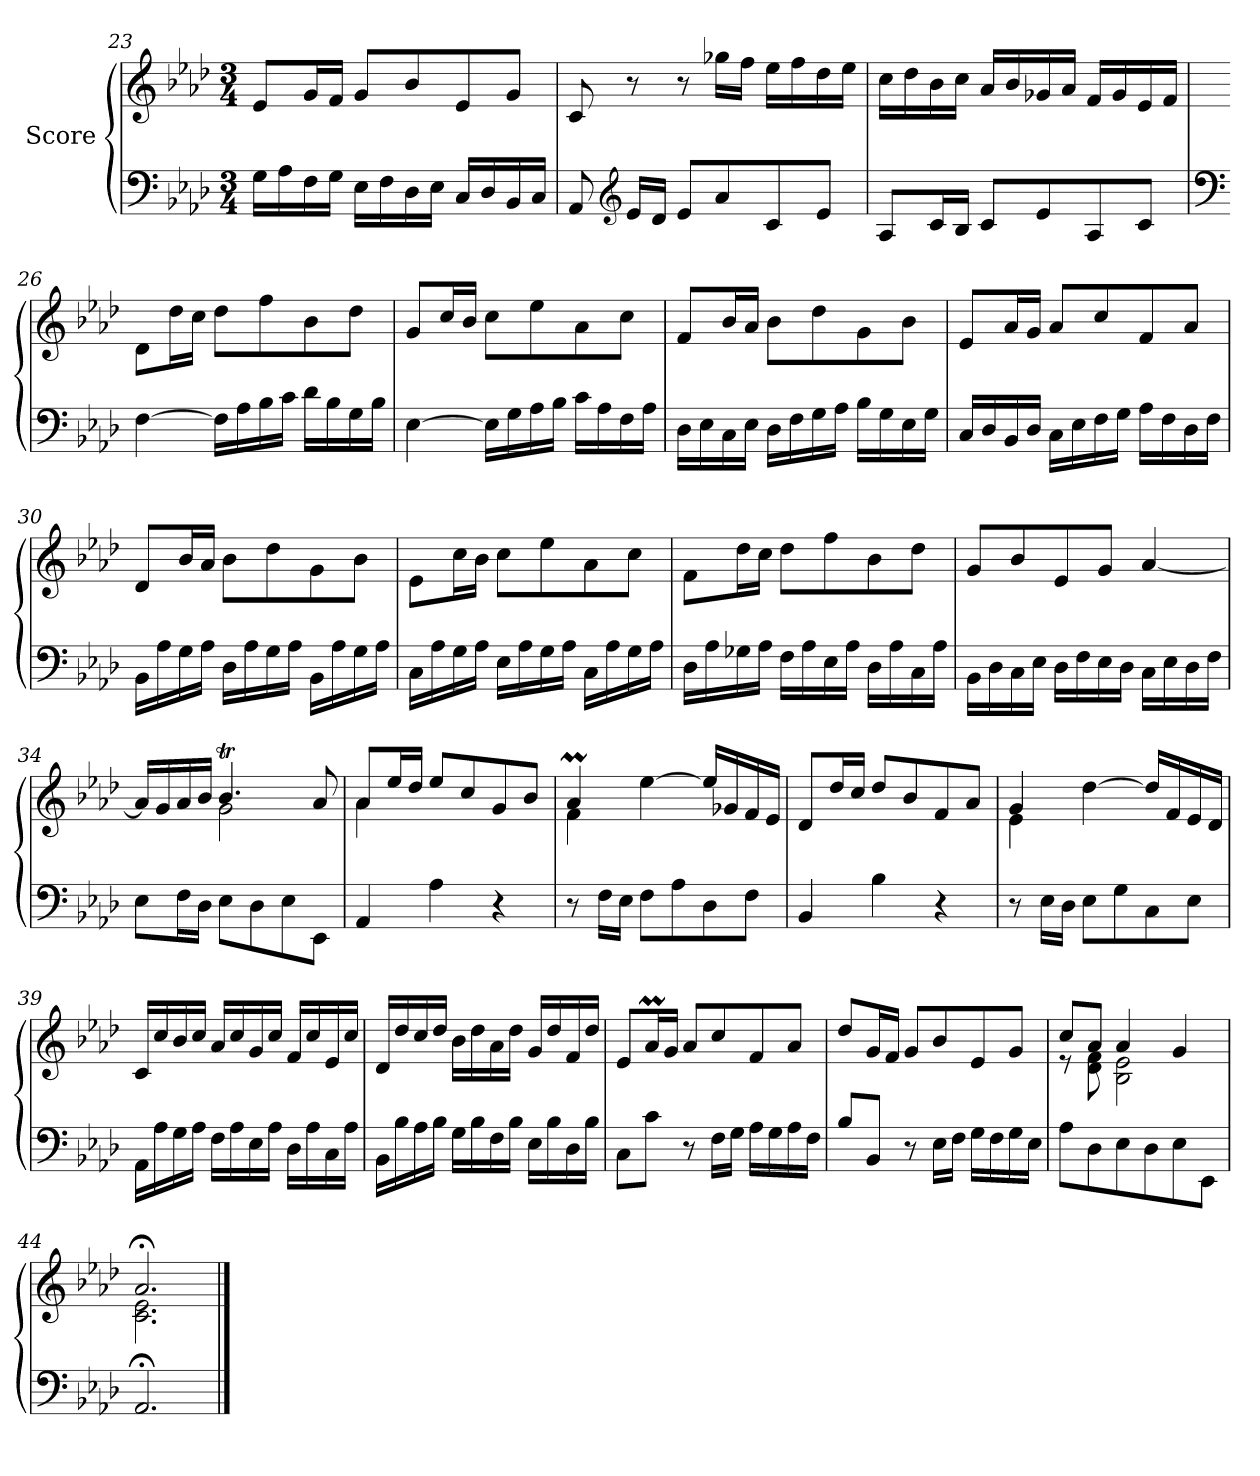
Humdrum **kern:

**kern	**kern
*part1	*part1
*staff2	*staff1
*I"Score	*
*clefF4	*clefG2
*k[b-e-a-d-]	*k[b-e-a-d-]
*M3/4	*M3/4
=23	=23
16G\LL	8e-/L
16A-\	.
16F\	16g/L
16G\JJ	16f/JJ
16E-\LL	8g/L
16F\	.
16D-\	8b-/
16E-\JJ	.
16C/LL	8e-/
16D-/	.
16BB-/	8g/J
16C/JJ	.
!!LO:LB:g=z
=24	=24
8AA-/	8c/
*clefG2	*
16e-/LL	8r
16d-/JJ	.
8e-/L	8r
8a-/	16gg-X\LL
.	16ff\JJ
8c/	16ee-\LL
.	16ff\
8e-/J	16dd-\
.	16ee-\JJ
=25	=25
8A-/L	16cc\LL
.	16dd-\
16c/L	16b-\
16B-/JJ	16cc\JJ
8c/L	16a-/LL
.	16b-/
8e-/	16g-X/
.	16a-/JJ
8A-/	16f/LL
.	16g-/
8c/J	16e-/
.	16f/JJ
=26	=26
*clefF4	*
[4F\	8d-\L
.	16dd-\L
.	16cc\JJ
16F\LL]	8dd-\L
16A-\	.
16B-\	8ff\
16c\JJ	.
16d-\LL	8b-\
16B-\	.
16G\	8dd-\J
16B-\JJ	.
!!LO:LB:g=z
=27	=27
[4E-\	8g/L
.	16cc/L
.	16b-/JJ
16E-\LL]	8cc\L
16G\	.
16A-\	8ee-\
16B-\JJ	.
16c\LL	8a-\
16A-\	.
16F\	8cc\J
16A-\JJ	.
=28	=28
16D-\LL	8f/L
16E-\	.
16C\	16b-/L
16E-\JJ	16a-/JJ
16D-\LL	8b-\L
16F\	.
16G\	8dd-\
16A-\JJ	.
16B-\LL	8g\
16G\	.
16E-\	8b-\J
16G\JJ	.
=29	=29
16C/LL	8e-/L
16D-/	.
16BB-/	16a-/L
16D-/JJ	16g/JJ
16C\LL	8a-/L
16E-\	.
16F\	8cc/
16G\JJ	.
16A-\LL	8f/
16F\	.
16D-\	8a-/J
16F\JJ	.
!!LO:PB:g=z
=30	=30
16BB-\LL	8d-/L
16A-\	.
16G\	16b-/L
16A-\JJ	16a-/JJ
16D-\LL	8b-\L
16A-\	.
16G\	8dd-\
16A-\JJ	.
16BB-\LL	8g\
16A-\	.
16G\	8b-\J
16A-\JJ	.
=31	=31
16C\LL	8e-\L
16A-\	.
16G\	16cc\L
16A-\JJ	16b-\JJ
16E-\LL	8cc\L
16A-\	.
16G\	8ee-\
16A-\JJ	.
16C\LL	8a-\
16A-\	.
16G\	8cc\J
16A-\JJ	.
=32	=32
16D-\LL	8f\L
16A-\	.
16G-X\	16dd-\L
16A-\JJ	16cc\JJ
16F\LL	8dd-\L
16A-\	.
16E-\	8ff\
16A-\JJ	.
16D-\LL	8b-\
16A-\	.
16C\	8dd-\J
16A-\JJ	.
!!LO:LB:g=z
=33	=33
16BB-\LL	8g/L
16D-\	.
16C\	8b-/
16E-\JJ	.
16D-\LL	8e-/
16F\	.
16E-\	8g/J
16D-\JJ	.
16C\LL	[4a-/
16E-\	.
16D-\	.
16F\JJ	.
=34	=34
*	*^
8E-\L	16a-/LL]	4ryy
.	16g/	.
16F\L	16a-/	.
16D-\JJ	16b-/JJ	.
8E-\L	4.b-T/	2g\
8D-\	.	.
8E-\	.	.
8EE-\J	8a-/	.
=35	=35	=35
4AA-/	8a-/L	4a-\
.	16ee-/L	.
.	16dd-/JJ	.
4A-\	8ee-/L	2ryy
.	8cc/	.
4r	8g/	.
.	8b-/J	.
=36	=36	=36
8r	4a-M/	4f\
16F\LL	.	.
16E-\JJ	.	.
8F\L	[4ee-\	2ryy
8A-\	.	.
8D-\	16ee-/LL]	.
.	16g-X/	.
8F\J	16f/	.
.	16e-/JJ	.
*	*v	*v
!!LO:LB:g=z
=37	=37
4BB-/	8d-/L
.	16dd-/L
.	16cc/JJ
4B-\	8dd-/L
.	8b-/
4r	8f/
.	8a-/J
=38	=38
*	*^
8r	4g/	4e-\
16E-\LL	.	.
16D-\JJ	.	.
8E-\L	[4dd-\	2ryy
8G\	.	.
8C\	16dd-/LL]	.
.	16f/	.
8E-\J	16e-/	.
.	16d-/JJ	.
*	*v	*v
=39	=39
16AA-\LL	16c/LL
16A-\	16cc/
16G\	16b-/
16A-\JJ	16cc/JJ
16F\LL	16a-/LL
16A-\	16cc/
16E-\	16g/
16A-\JJ	16cc/JJ
16D-\LL	16f/LL
16A-\	16cc/
16C\	16e-/
16A-\JJ	16cc/JJ
=40	=40
16BB-\LL	16d-/LL
16B-\	16dd-/
16A-\	16cc/
16B-\JJ	16dd-/JJ
16G\LL	16b-\LL
16B-\	16dd-\
16F\	16a-\
16B-\JJ	16dd-\JJ
16E-\LL	16g/LL
16B-\	16dd-/
16D-\	16f/
16B-\JJ	16dd-/JJ
!!LO:LB:g=z
=41	=41
8C\L	8e-/L
8c\J	16a-M/L
.	16g/JJ
8r	8a-/L
16F\LL	8cc/
16G\JJ	.
16A-\LL	8f/
16G\	.
16A-\	8a-/J
16F\JJ	.
=42	=42
8B-/L	8dd-/L
8BB-/J	16g/L
.	16f/JJ
8r	8g/L
16E-\LL	8b-/
16F\JJ	.
16G\LL	8e-/
16F\	.
16G\	8g/J
16E-\JJ	.
=43	=43
*	*^
8A-\L	8cc/L	8r
8D-\	8a-/J	8d-\ 8f\
8E-\	4a-/	2B-\ 2e-\
8D-\	.	.
8E-\	4g/	.
8EE-\J	.	.
=44	=44	=44
2.AA-;/	2.a-;</	2.c\ 2.e-\
*	*v	*v
==	==
*-	*-
